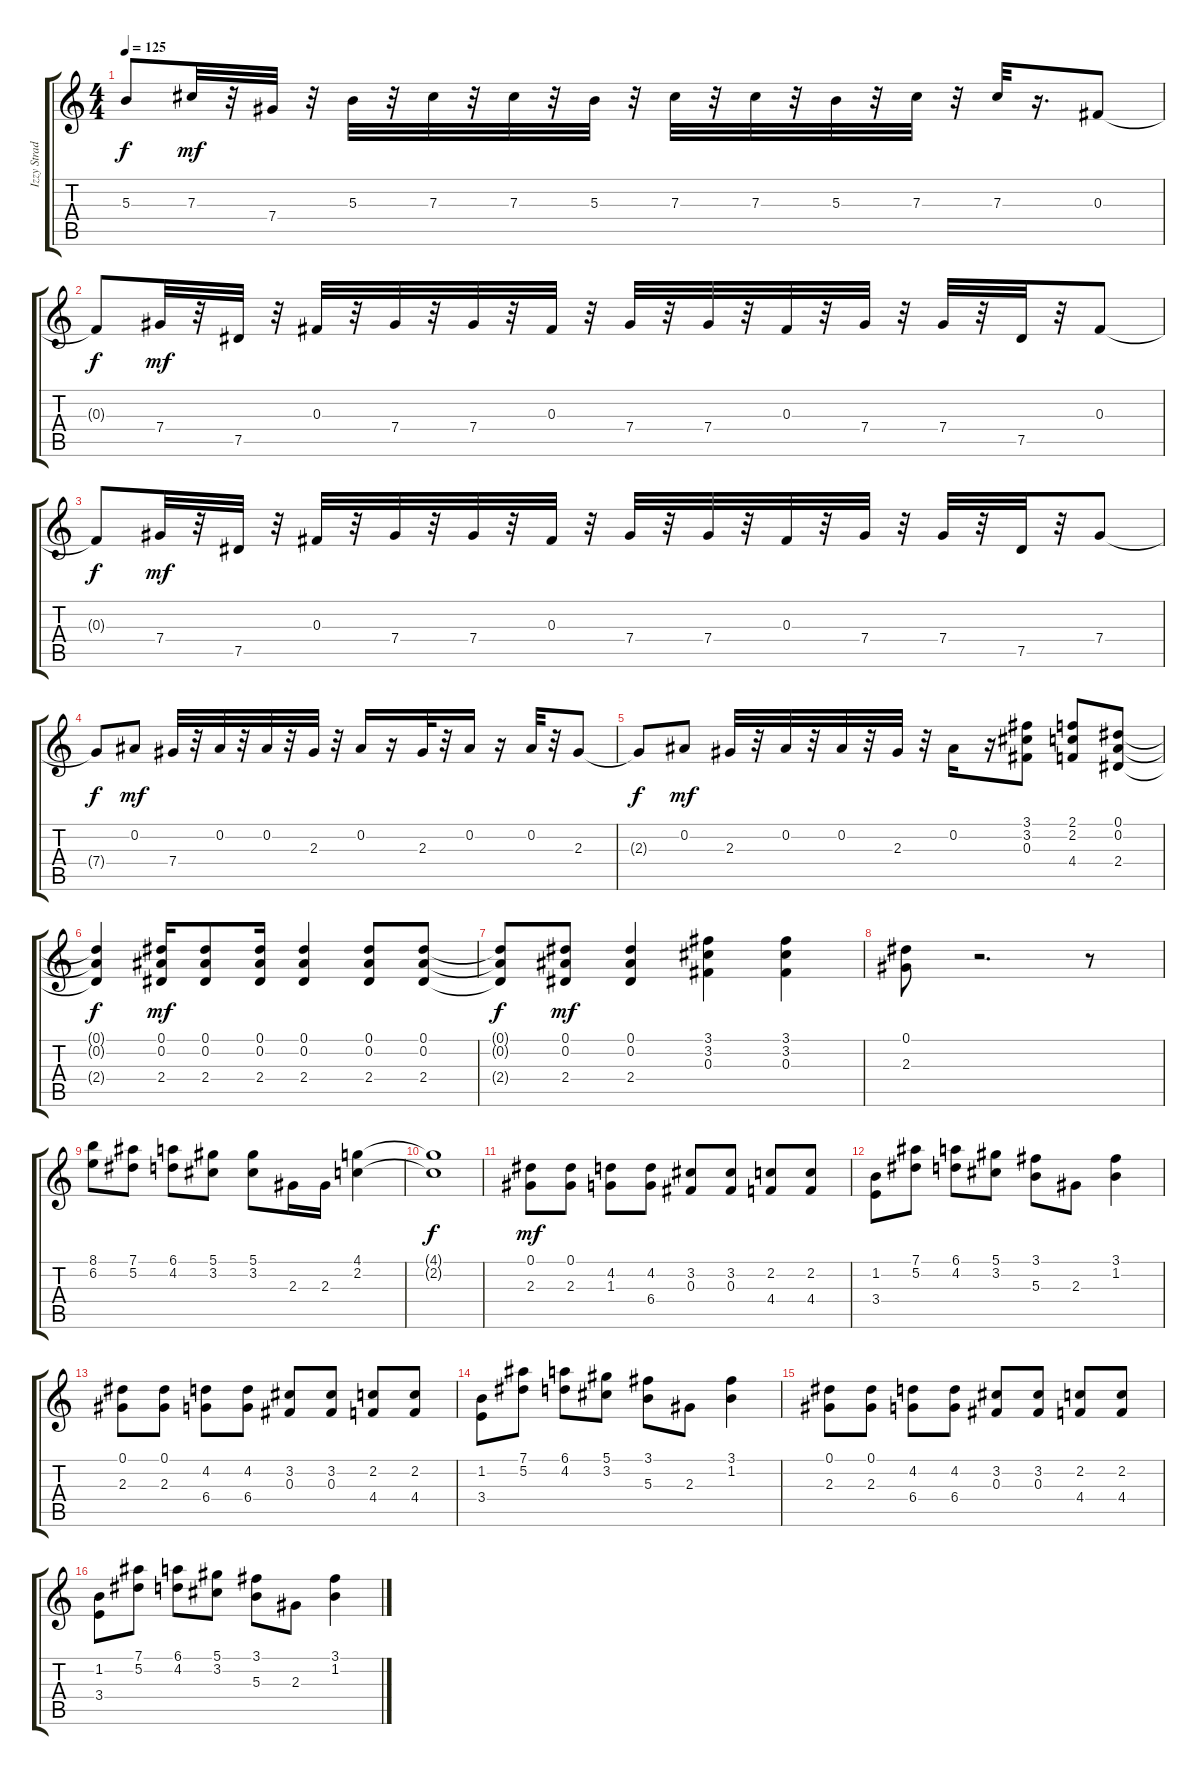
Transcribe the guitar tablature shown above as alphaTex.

\track ("Izzy Stradlin" "Izzy Strad") {instrument overdrivenguitar}
\staff {score tabs}
\tuning (Eb4 Bb3 Gb3 Db3 Ab2 Eb2) {hide}
\ts (4 4)
\tempo 125
\clef g2
\ks c
5.3{t}.8{dy f} 7.3.32{dy mf} r.32 7.4.32 r.32 5.3.32 r.32 7.3.32 r.32 7.3.32 r.32 5.3.32 r.32 7.3.32 r.32 7.3.32 r.32 5.3.32 r.32 7.3.32 r.32 7.3.32 r.16{d} 0.3.8 |
0.3{t}.8{dy f} 7.4.32{dy mf} r.32 7.5.32 r.32 0.3.32 r.32 7.4.32 r.32 7.4.32 r.32 0.3.32 r.32 7.4.32 r.32 7.4.32 r.32 0.3.32 r.32 7.4.32 r.32 7.4.32 r.32 7.5.32 r.32 0.3.8 |
0.3{t}.8{dy f} 7.4.32{dy mf} r.32 7.5.32 r.32 0.3.32 r.32 7.4.32 r.32 7.4.32 r.32 0.3.32 r.32 7.4.32 r.32 7.4.32 r.32 0.3.32 r.32 7.4.32 r.32 7.4.32 r.32 7.5.32 r.32 7.4.8 |
7.4{t}.8{dy f} 0.2.8{dy mf} 7.4.32 r.32 0.2.32 r.32 0.2.32 r.32 2.3.32 r.32 0.2.16 r.16 2.3.32 r.32 0.2.16 r.16 0.2.32 r.32 2.3.8 |
2.3{t}.8{dy f} 0.2.8{dy mf} 2.3.32 r.32 0.2.32 r.32 0.2.32 r.32 2.3.32 r.32 0.2.16 r.16 (3.1 3.2 0.3).8 (2.1 2.2 4.4).8 (0.1 0.2 2.4).8 |
(0.1{t} 0.2{t} 2.4{t}).4{dy f} (0.1 0.2 2.4).16{dy mf} (0.1 0.2 2.4).8 (0.1 0.2 2.4).16 (0.1 0.2 2.4).4 (0.1 0.2 2.4).8 (0.1 0.2 2.4).8 |
(0.1{t} 0.2{t} 2.4{t}).8{dy f} (0.1 0.2 2.4).8{dy mf} (0.1 0.2 2.4).4 (3.1 3.2 0.3).4 (3.1 3.2 0.3).4 |
(0.1 2.3).8 r.2{d} r.8 |
(8.1 6.2).8 (7.1 5.2).8 (6.1 4.2).8 (5.1 3.2).8 (5.1 3.2).8 2.3.16 2.3.16 (4.1 2.2).4 |
(4.1{t} 2.2{t}).1{dy f} |
(0.1 2.3).8{dy mf} (0.1 2.3).8 (4.2 1.3).8 (4.2 6.4).8 (3.2 0.3).8 (3.2 0.3).8 (2.2 4.4).8 (2.2 4.4).8 |
(1.2 3.4).8 (7.1 5.2).8 (6.1 4.2).8 (5.1 3.2).8 (3.1 5.3).8 2.3.8 (3.1 1.2).4 |
(0.1 2.3).8 (0.1 2.3).8 (4.2 6.4).8 (4.2 6.4).8 (3.2 0.3).8 (3.2 0.3).8 (2.2 4.4).8 (2.2 4.4).8 |
(1.2 3.4).8 (7.1 5.2).8 (6.1 4.2).8 (5.1 3.2).8 (3.1 5.3).8 2.3.8 (3.1 1.2).4 |
(0.1 2.3).8 (0.1 2.3).8 (4.2 6.4).8 (4.2 6.4).8 (3.2 0.3).8 (3.2 0.3).8 (2.2 4.4).8 (2.2 4.4).8 |
(1.2 3.4).8 (7.1 5.2).8 (6.1 4.2).8 (5.1 3.2).8 (3.1 5.3).8 2.3.8 (3.1 1.2).4
